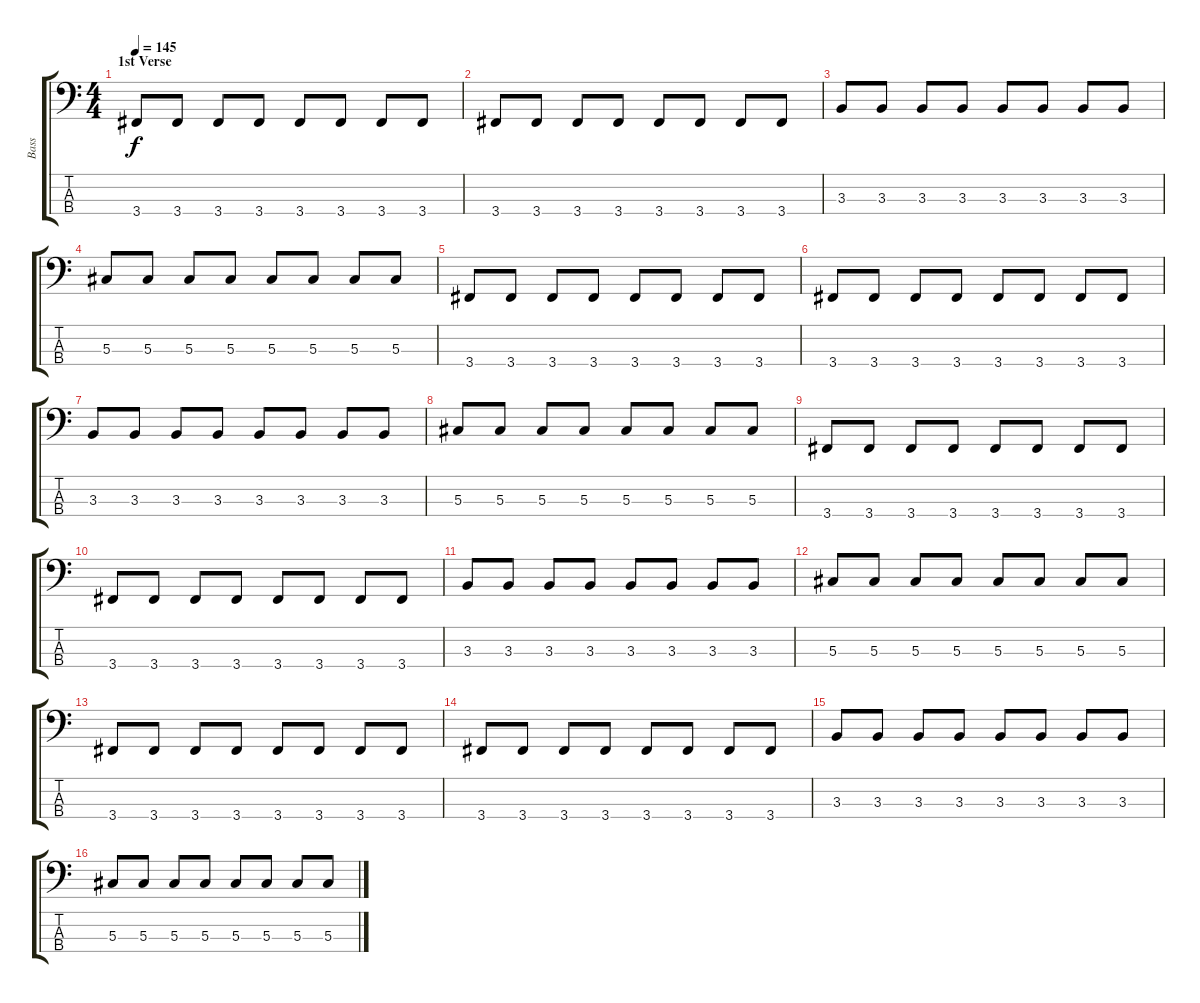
\track ("Bass" "Bass") {instrument electricbasspick}
\staff {score tabs}
\tuning (Gb2 Db2 Ab1 Eb1) {hide}
\ts (4 4)
\section ("" "1st Verse")
\tempo 145
\clef f4
\ks c
3.4.8{dy f} 3.4.8 3.4.8 3.4.8 3.4.8 3.4.8 3.4.8 3.4.8 |
3.4.8 3.4.8 3.4.8 3.4.8 3.4.8 3.4.8 3.4.8 3.4.8 |
3.3.8 3.3.8 3.3.8 3.3.8 3.3.8 3.3.8 3.3.8 3.3.8 |
5.3.8 5.3.8 5.3.8 5.3.8 5.3.8 5.3.8 5.3.8 5.3.8 |
3.4.8 3.4.8 3.4.8 3.4.8 3.4.8 3.4.8 3.4.8 3.4.8 |
3.4.8 3.4.8 3.4.8 3.4.8 3.4.8 3.4.8 3.4.8 3.4.8 |
3.3.8 3.3.8 3.3.8 3.3.8 3.3.8 3.3.8 3.3.8 3.3.8 |
5.3.8 5.3.8 5.3.8 5.3.8 5.3.8 5.3.8 5.3.8 5.3.8 |
3.4.8 3.4.8 3.4.8 3.4.8 3.4.8 3.4.8 3.4.8 3.4.8 |
3.4.8 3.4.8 3.4.8 3.4.8 3.4.8 3.4.8 3.4.8 3.4.8 |
3.3.8 3.3.8 3.3.8 3.3.8 3.3.8 3.3.8 3.3.8 3.3.8 |
5.3.8 5.3.8 5.3.8 5.3.8 5.3.8 5.3.8 5.3.8 5.3.8 |
3.4.8 3.4.8 3.4.8 3.4.8 3.4.8 3.4.8 3.4.8 3.4.8 |
3.4.8 3.4.8 3.4.8 3.4.8 3.4.8 3.4.8 3.4.8 3.4.8 |
3.3.8 3.3.8 3.3.8 3.3.8 3.3.8 3.3.8 3.3.8 3.3.8 |
5.3.8 5.3.8 5.3.8 5.3.8 5.3.8 5.3.8 5.3.8 5.3.8
